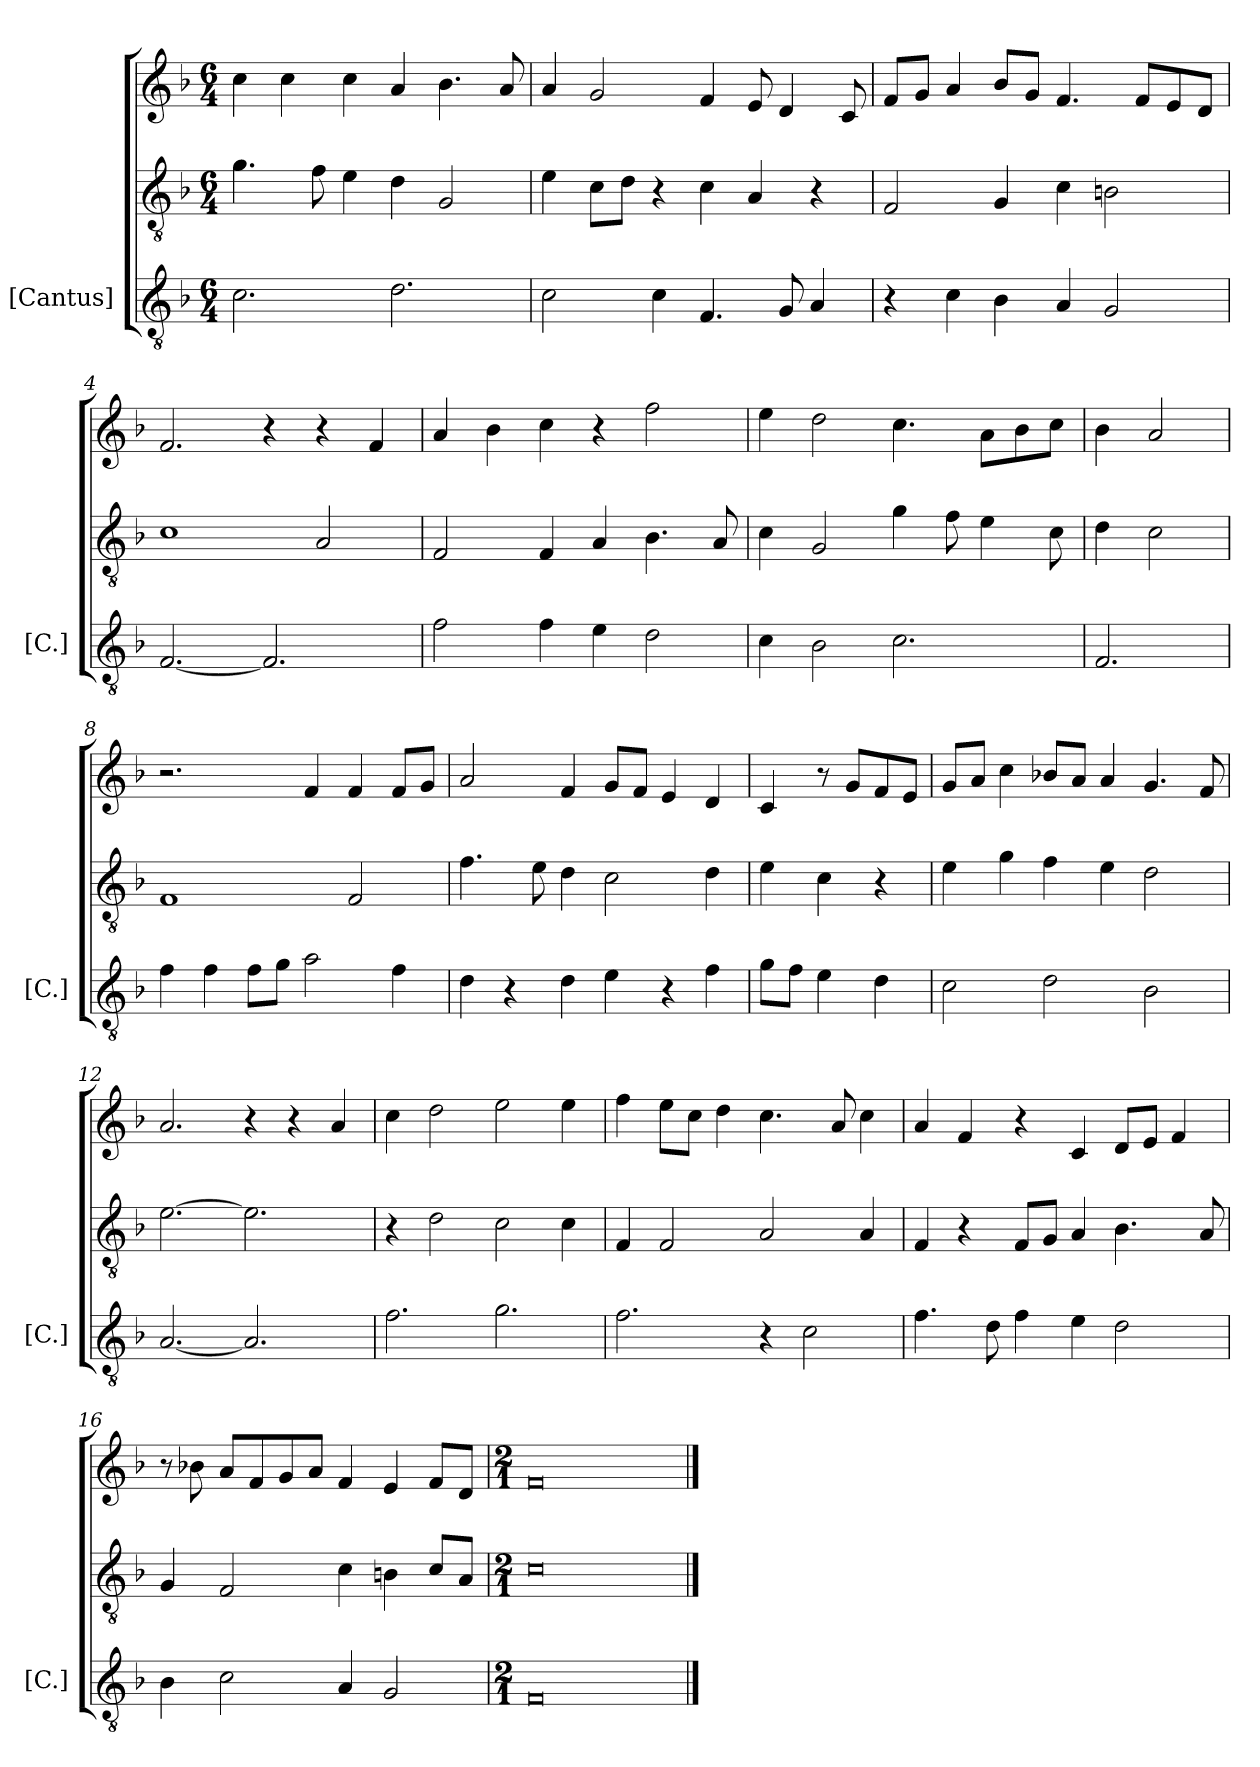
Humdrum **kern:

**kern	**kern	**kern
*part1	*part1	*part1
*staff3	*staff2	*staff1
*I"[Cantus]	*	*
*I'[C.]	*	*
*clefGv2	*clefGv2	*clefG2
*k[b-]	*k[b-]	*k[b-]
*F:	*F:	*F:
*M6/4	*M6/4	*M6/4
=1	=1	=1
2.c\	4.g\	4cc\
.	.	4cc\
.	8f\	.
.	4e\	4cc\
2.d\	4d\	4a/
.	2G/	4.b-\
.	.	8a/
=2	=2	=2
2c\	4e\	4a/
.	8c\L	2g/
.	8d\J	.
4c\	4r	.
4.F/	4c\	4f/
.	4A/	8e/
8G/	.	4d/
4A/	4r	.
.	.	8c/
=3	=3	=3
4r	2F/	8f/L
.	.	8g/J
4c\	.	4a/
4B-\	4G/	8b-/L
.	.	8g/J
4A/	4c\	4.f/
2G/	2Bn\	.
.	.	8f/L
.	.	8e/
.	.	8d/J
=4	=4	=4
[2.F/	1c	2.f/
2.F/]	.	4r
.	2A/	4r
.	.	4f/
=5	=5	=5
2f\	2F/	4a/
.	.	4b-\
4f\	4F/	4cc\
4e\	4A/	4r
2d\	4.B-\	2ff\
.	8A/	.
=6	=6	=6
4c\	4c\	4ee\
2B-\	2G/	2dd\
2.c\	4g\	4.cc\
.	8f\	.
.	4e\	8a\L
.	.	8b-\
.	8c\	8cc\J
=7	=7	=7
2.F/	4d\	4b-\
.	2c\	2a/
=8	=8	=8
4f\	1F	2.r
4f\	.	.
8f\L	.	.
8g\J	.	.
2a\	.	4f/
.	2F/	4f/
4f\	.	8f/L
.	.	8g/J
=9	=9	=9
4d\	4.f\	2a/
4r	.	.
.	8e\	.
4d\	4d\	4f/
4e\	2c\	8g/L
.	.	8f/J
4r	.	4e/
4f\	4d\	4d/
=10	=10	=10
8g\L	4e\	4c/
8f\J	.	.
4e\	4c\	8r
.	.	8g/L
4d\	4r	8f/
.	.	8e/J
=11	=11	=11
2c\	4e\	8g/L
.	.	8a/J
.	4g\	4cc\
2d\	4f\	8b-X/L
.	.	8a/J
.	4e\	4a/
2B-\	2d\	4.g/
.	.	8f/
=12	=12	=12
[2.A/	[2.e\	2.a/
2.A/]	2.e\]	4r
.	.	4r
.	.	4a/
=13	=13	=13
2.f\	4r	4cc\
.	2d\	2dd\
2.g\	2c\	2ee\
.	4c\	4ee\
=14	=14	=14
2.f\	4F/	4ff\
.	2F/	8ee\L
.	.	8cc\J
.	.	4dd\
4r	2A/	4.cc\
2c\	.	.
.	.	8a/
.	4A/	4cc\
=15	=15	=15
4.f\	4F/	4a/
.	4r	4f/
8d\	.	.
4f\	8F/L	4r
.	8G/J	.
4e\	4A/	4c/
2d\	4.B-\	8d/L
.	.	8e/J
.	.	4f/
.	8A/	.
=16	=16	=16
4B-\	4G/	8r
.	.	8b-X\
2c\	2F/	8a/L
.	.	8f/
.	.	8g/
.	.	8a/J
4A/	4c\	4f/
2G/	4Bn\	4e/
.	8c/L	8f/L
.	8A/J	8d/J
=17	=17	=17
*M2/1	*M2/1	*M2/1
0F	0c	0f
==	==	==
*-	*-	*-
